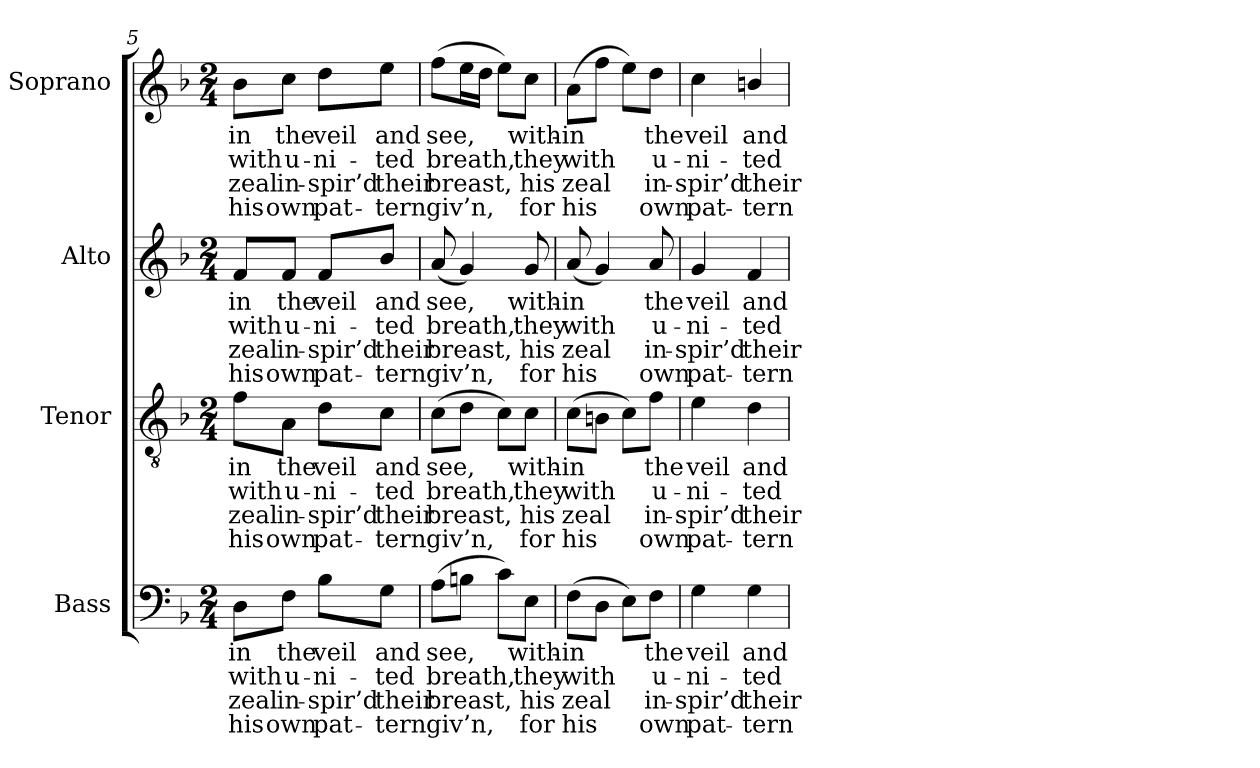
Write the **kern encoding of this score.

**kern	**text	**text	**text	**text	**kern	**text	**text	**text	**text	**kern	**text	**text	**text	**text	**kern	**text	**text	**text	**text
*part4	*part4	*part4	*part4	*part4	*part3	*part3	*part3	*part3	*part3	*part2	*part2	*part2	*part2	*part2	*part1	*part1	*part1	*part1	*part1
*staff4	*staff4	*staff4	*staff4	*staff4	*staff3	*staff3	*staff3	*staff3	*staff3	*staff2	*staff2	*staff2	*staff2	*staff2	*staff1	*staff1	*staff1	*staff1	*staff1
*I"Bass	*	*	*	*	*I"Tenor	*	*	*	*	*I"Alto	*	*	*	*	*I"Soprano	*	*	*	*
*I'B.	*	*	*	*	*I'T.	*	*	*	*	*I'A.	*	*	*	*	*I'S.	*	*	*	*
*clefF4	*	*	*	*	*clefGv2	*	*	*	*	*clefG2	*	*	*	*	*clefG2	*	*	*	*
*	*	*	*	*	*ITrd7c12	*	*	*	*	*	*	*	*	*	*	*	*	*	*
*k[b-]	*	*	*	*	*k[b-]	*	*	*	*	*k[b-]	*	*	*	*	*k[b-]	*	*	*	*
*F:	*	*	*	*	*F:	*	*	*	*	*F:	*	*	*	*	*F:	*	*	*	*
*M2/4	*	*	*	*	*M2/4	*	*	*	*	*M2/4	*	*	*	*	*M2/4	*	*	*	*
=5	=5	=5	=5	=5	=5	=5	=5	=5	=5	=5	=5	=5	=5	=5	=5	=5	=5	=5	=5
!	!LO:LY:b:color=#000000	!LO:LY:b:color=#000000	!LO:LY:b:color=#000000	!LO:LY:b:color=#000000	!	!	!	!	!	!	!	!	!	!	!	!	!	!	!
!	!	!	!	!	!	!LO:LY:b:color=#000000	!LO:LY:b:color=#000000	!LO:LY:b:color=#000000	!LO:LY:b:color=#000000	!	!	!	!	!	!	!	!	!	!
!	!	!	!	!	!	!	!	!	!	!	!LO:LY:b:color=#000000	!LO:LY:b:color=#000000	!LO:LY:b:color=#000000	!LO:LY:b:color=#000000	!	!	!	!	!
!	!	!	!	!	!	!	!	!	!	!	!	!	!	!	!	!LO:LY:b:color=#000000	!LO:LY:b:color=#000000	!LO:LY:b:color=#000000	!LO:LY:b:color=#000000
8Di\L	-in	with	zeal	his	8Fi\L	-in	with	zeal	his	8fi/L	-in	with	zeal	his	8b-i\L	-in	with	zeal	his
!	!LO:LY:b:color=#000000	!LO:LY:b:color=#000000	!LO:LY:b:color=#000000	!LO:LY:b:color=#000000	!	!	!	!	!	!	!	!	!	!	!	!	!	!	!
!	!	!	!	!	!	!LO:LY:b:color=#000000	!LO:LY:b:color=#000000	!LO:LY:b:color=#000000	!LO:LY:b:color=#000000	!	!	!	!	!	!	!	!	!	!
!	!	!	!	!	!	!	!	!	!	!	!LO:LY:b:color=#000000	!LO:LY:b:color=#000000	!LO:LY:b:color=#000000	!LO:LY:b:color=#000000	!	!	!	!	!
!	!	!	!	!	!	!	!	!	!	!	!	!	!	!	!	!LO:LY:b:color=#000000	!LO:LY:b:color=#000000	!LO:LY:b:color=#000000	!LO:LY:b:color=#000000
8Fi\J	the	u-	in-	-own	8AAi\J	the	u-	in-	-own	8fi/J	the	u-	in-	-own	8cci\J	the	u-	in-	-own
!	!LO:LY:b:color=#000000	!LO:LY:b:color=#000000	!LO:LY:b:color=#000000	!LO:LY:b:color=#000000	!	!	!	!	!	!	!	!	!	!	!	!	!	!	!
!	!	!	!	!	!	!LO:LY:b:color=#000000	!LO:LY:b:color=#000000	!LO:LY:b:color=#000000	!LO:LY:b:color=#000000	!	!	!	!	!	!	!	!	!	!
!	!	!	!	!	!	!	!	!	!	!	!LO:LY:b:color=#000000	!LO:LY:b:color=#000000	!LO:LY:b:color=#000000	!LO:LY:b:color=#000000	!	!	!	!	!
!	!	!	!	!	!	!	!	!	!	!	!	!	!	!	!	!LO:LY:b:color=#000000	!LO:LY:b:color=#000000	!LO:LY:b:color=#000000	!LO:LY:b:color=#000000
8B-i\L	veil	-ni-	spir’d	pat-	8Di\L	veil	-ni-	spir’d	pat-	8fi/L	veil	-ni-	spir’d	pat-	8ddi\L	veil	-ni-	spir’d	pat-
!	!LO:LY:b:color=#000000	!LO:LY:b:color=#000000	!LO:LY:b:color=#000000	!LO:LY:b:color=#000000	!	!	!	!	!	!	!	!	!	!	!	!	!	!	!
!	!	!	!	!	!	!LO:LY:b:color=#000000	!LO:LY:b:color=#000000	!LO:LY:b:color=#000000	!LO:LY:b:color=#000000	!	!	!	!	!	!	!	!	!	!
!	!	!	!	!	!	!	!	!	!	!	!LO:LY:b:color=#000000	!LO:LY:b:color=#000000	!LO:LY:b:color=#000000	!LO:LY:b:color=#000000	!	!	!	!	!
!	!	!	!	!	!	!	!	!	!	!	!	!	!	!	!	!LO:LY:b:color=#000000	!LO:LY:b:color=#000000	!LO:LY:b:color=#000000	!LO:LY:b:color=#000000
8Gi\J	and	-ted	-their	tern	8Ci\J	and	-ted	-their	tern	8b-i/J	and	-ted	-their	tern	8eei\J	and	-ted	-their	tern
=6	=6	=6	=6	=6	=6	=6	=6	=6	=6	=6	=6	=6	=6	=6	=6	=6	=6	=6	=6
!	!LO:LY:b:color=#000000	!LO:LY:b:color=#000000	!LO:LY:b:color=#000000	!LO:LY:b:color=#000000	!	!	!	!	!	!	!	!	!	!	!	!	!	!	!
!	!	!	!	!	!	!LO:LY:b:color=#000000	!LO:LY:b:color=#000000	!LO:LY:b:color=#000000	!LO:LY:b:color=#000000	!	!	!	!	!	!	!	!	!	!
!	!	!	!	!	!	!	!	!	!	!	!LO:LY:b:color=#000000	!LO:LY:b:color=#000000	!LO:LY:b:color=#000000	!LO:LY:b:color=#000000	!	!	!	!	!
!	!	!	!	!	!	!	!	!	!	!	!	!	!	!	!	!LO:LY:b:color=#000000	!LO:LY:b:color=#000000	!LO:LY:b:color=#000000	!LO:LY:b:color=#000000
(8Ai\L	see,	breath,	breast,	giv’n,	(8Ci\L	see,	breath,	breast,	giv’n,	(8ai/	see,	breath,	breast,	giv’n,	(8ffi\L	see,	breath,	breast,	giv’n,
8Bni\J	.	.	.	.	8Di\J	.	.	.	.	4gi/)	.	.	.	.	16eei\L	.	.	.	.
.	.	.	.	.	.	.	.	.	.	.	.	.	.	.	16ddi\JJ	.	.	.	.
8ci\L)	.	.	.	.	8Ci\L)	.	.	.	.	.	.	.	.	.	8eei\L)	.	.	.	.
!	!LO:LY:b:color=#000000	!LO:LY:b:color=#000000	!LO:LY:b:color=#000000	!LO:LY:b:color=#000000	!	!	!	!	!	!	!	!	!	!	!	!	!	!	!
!	!	!	!	!	!	!LO:LY:b:color=#000000	!LO:LY:b:color=#000000	!LO:LY:b:color=#000000	!LO:LY:b:color=#000000	!	!	!	!	!	!	!	!	!	!
!	!	!	!	!	!	!	!	!	!	!	!LO:LY:b:color=#000000	!LO:LY:b:color=#000000	!LO:LY:b:color=#000000	!LO:LY:b:color=#000000	!	!	!	!	!
!	!	!	!	!	!	!	!	!	!	!	!	!	!	!	!	!LO:LY:b:color=#000000	!LO:LY:b:color=#000000	!LO:LY:b:color=#000000	!LO:LY:b:color=#000000
8Ei\J	with-	they	his	for	8Ci\J	with-	they	his	for	8gi/	with-	they	his	for	8cci\J	with-	they	his	for
=7	=7	=7	=7	=7	=7	=7	=7	=7	=7	=7	=7	=7	=7	=7	=7	=7	=7	=7	=7
!	!LO:LY:b:color=#000000	!LO:LY:b:color=#000000	!LO:LY:b:color=#000000	!LO:LY:b:color=#000000	!	!	!	!	!	!	!	!	!	!	!	!	!	!	!
!	!	!	!	!	!	!LO:LY:b:color=#000000	!LO:LY:b:color=#000000	!LO:LY:b:color=#000000	!LO:LY:b:color=#000000	!	!	!	!	!	!	!	!	!	!
!	!	!	!	!	!	!	!	!	!	!	!LO:LY:b:color=#000000	!LO:LY:b:color=#000000	!LO:LY:b:color=#000000	!LO:LY:b:color=#000000	!	!	!	!	!
!	!	!	!	!	!	!	!	!	!	!	!	!	!	!	!	!LO:LY:b:color=#000000	!LO:LY:b:color=#000000	!LO:LY:b:color=#000000	!LO:LY:b:color=#000000
(8Fi\L	-in	with	zeal	his	(8Ci\L	-in	with	zeal	his	(8ai/	-in	with	zeal	his	(8ai\L	-in	with	zeal	his
8Di\J	.	.	.	.	8BBni\J	.	.	.	.	4gi/)	.	.	.	.	8ffi\J	.	.	.	.
8Ei\L)	.	.	.	.	8Ci\L)	.	.	.	.	.	.	.	.	.	8eei\L)	.	.	.	.
!	!LO:LY:b:color=#000000	!LO:LY:b:color=#000000	!LO:LY:b:color=#000000	!LO:LY:b:color=#000000	!	!	!	!	!	!	!	!	!	!	!	!	!	!	!
!	!	!	!	!	!	!LO:LY:b:color=#000000	!LO:LY:b:color=#000000	!LO:LY:b:color=#000000	!LO:LY:b:color=#000000	!	!	!	!	!	!	!	!	!	!
!	!	!	!	!	!	!	!	!	!	!	!LO:LY:b:color=#000000	!LO:LY:b:color=#000000	!LO:LY:b:color=#000000	!LO:LY:b:color=#000000	!	!	!	!	!
!	!	!	!	!	!	!	!	!	!	!	!	!	!	!	!	!LO:LY:b:color=#000000	!LO:LY:b:color=#000000	!LO:LY:b:color=#000000	!LO:LY:b:color=#000000
8Fi\J	the	u-	in-	-own	8Fi\J	the	u-	in-	-own	8ai/	the	u-	in-	-own	8ddi\J	the	u-	in-	-own
!!LO:LB:g=z
=8	=8	=8	=8	=8	=8	=8	=8	=8	=8	=8	=8	=8	=8	=8	=8	=8	=8	=8	=8
!	!LO:LY:b:color=#000000	!LO:LY:b:color=#000000	!LO:LY:b:color=#000000	!LO:LY:b:color=#000000	!	!	!	!	!	!	!	!	!	!	!	!	!	!	!
!	!	!	!	!	!	!LO:LY:b:color=#000000	!LO:LY:b:color=#000000	!LO:LY:b:color=#000000	!LO:LY:b:color=#000000	!	!	!	!	!	!	!	!	!	!
!	!	!	!	!	!	!	!	!	!	!	!LO:LY:b:color=#000000	!LO:LY:b:color=#000000	!LO:LY:b:color=#000000	!LO:LY:b:color=#000000	!	!	!	!	!
!	!	!	!	!	!	!	!	!	!	!	!	!	!	!	!	!LO:LY:b:color=#000000	!LO:LY:b:color=#000000	!LO:LY:b:color=#000000	!LO:LY:b:color=#000000
4Gi\	veil	-ni-	spir’d	pat-	4Ei\	veil	-ni-	spir’d	pat-	4gi/	veil	-ni-	spir’d	pat-	4cci\	veil	-ni-	spir’d	pat-
!	!LO:LY:b:color=#000000	!LO:LY:b:color=#000000	!LO:LY:b:color=#000000	!LO:LY:b:color=#000000	!	!	!	!	!	!	!	!	!	!	!	!	!	!	!
!	!	!	!	!	!	!LO:LY:b:color=#000000	!LO:LY:b:color=#000000	!LO:LY:b:color=#000000	!LO:LY:b:color=#000000	!	!	!	!	!	!	!	!	!	!
!	!	!	!	!	!	!	!	!	!	!	!LO:LY:b:color=#000000	!LO:LY:b:color=#000000	!LO:LY:b:color=#000000	!LO:LY:b:color=#000000	!	!	!	!	!
!	!	!	!	!	!	!	!	!	!	!	!	!	!	!	!	!LO:LY:b:color=#000000	!LO:LY:b:color=#000000	!LO:LY:b:color=#000000	!LO:LY:b:color=#000000
4Gi\	and	-ted	-their	tern	4Di\	and	-ted	-their	tern	4fi/	and	-ted	-their	tern	4bni/	and	-ted	-their	tern
=	=	=	=	=	=	=	=	=	=	=	=	=	=	=	=	=	=	=	=
*-	*-	*-	*-	*-	*-	*-	*-	*-	*-	*-	*-	*-	*-	*-	*-	*-	*-	*-	*-
